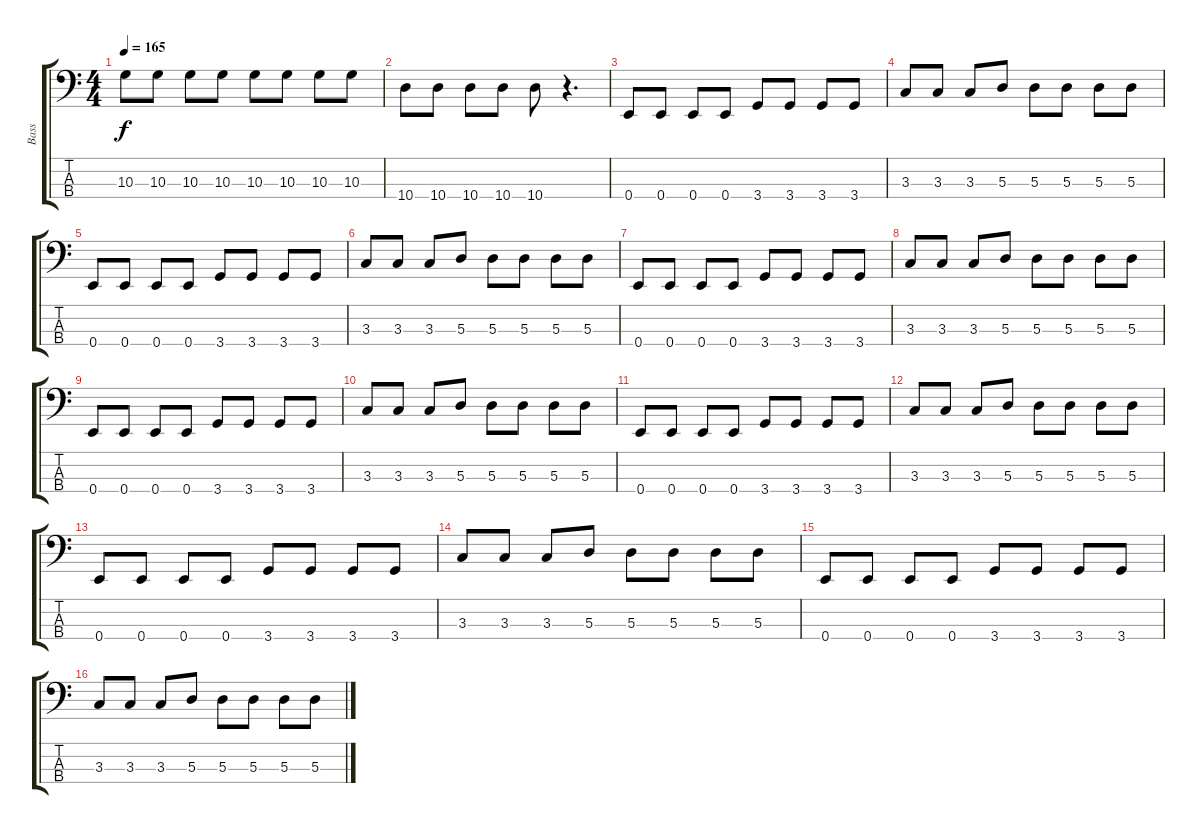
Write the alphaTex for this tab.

\track ("Bass" "Bass") {instrument electricbasspick}
\staff {score tabs}
\tuning (G2 D2 A1 E1) {hide}
\ts (4 4)
\tempo 165
\clef f4
\ks c
10.3.8{dy f} 10.3.8 10.3.8 10.3.8 10.3.8 10.3.8 10.3.8 10.3.8 |
10.4.8 10.4.8 10.4.8 10.4.8 10.4.8 r.4{d} |
0.4.8 0.4.8 0.4.8 0.4.8 3.4.8 3.4.8 3.4.8 3.4.8 |
3.3.8 3.3.8 3.3.8 5.3.8 5.3.8 5.3.8 5.3.8 5.3.8 |
0.4.8 0.4.8 0.4.8 0.4.8 3.4.8 3.4.8 3.4.8 3.4.8 |
3.3.8 3.3.8 3.3.8 5.3.8 5.3.8 5.3.8 5.3.8 5.3.8 |
0.4.8 0.4.8 0.4.8 0.4.8 3.4.8 3.4.8 3.4.8 3.4.8 |
3.3.8 3.3.8 3.3.8 5.3.8 5.3.8 5.3.8 5.3.8 5.3.8 |
0.4.8 0.4.8 0.4.8 0.4.8 3.4.8 3.4.8 3.4.8 3.4.8 |
3.3.8 3.3.8 3.3.8 5.3.8 5.3.8 5.3.8 5.3.8 5.3.8 |
0.4.8 0.4.8 0.4.8 0.4.8 3.4.8 3.4.8 3.4.8 3.4.8 |
3.3.8 3.3.8 3.3.8 5.3.8 5.3.8 5.3.8 5.3.8 5.3.8 |
0.4.8 0.4.8 0.4.8 0.4.8 3.4.8 3.4.8 3.4.8 3.4.8 |
3.3.8 3.3.8 3.3.8 5.3.8 5.3.8 5.3.8 5.3.8 5.3.8 |
0.4.8 0.4.8 0.4.8 0.4.8 3.4.8 3.4.8 3.4.8 3.4.8 |
3.3.8 3.3.8 3.3.8 5.3.8 5.3.8 5.3.8 5.3.8 5.3.8
